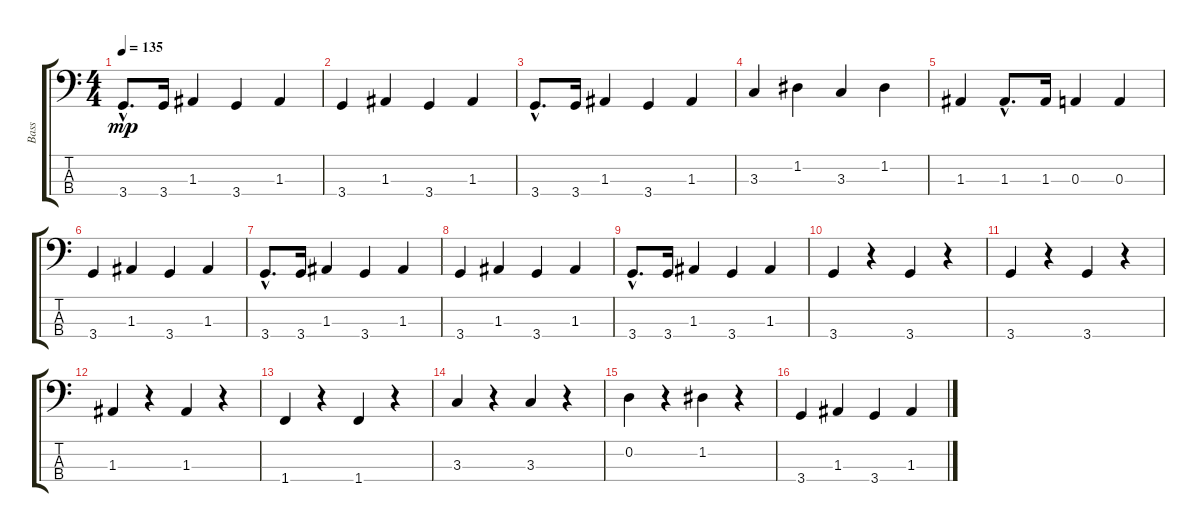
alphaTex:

\track ("Bass" "Bass") {instrument slapbass2}
\staff {score tabs}
\tuning (G2 D2 A1 E1) {hide}
\ts (4 4)
\tempo 135
\clef f4
\ks c
3.4{hac}.8{d dy mp} 3.4.16 1.3.4 3.4.4 1.3.4 |
3.4.4 1.3.4 3.4.4 1.3.4 |
3.4{hac}.8{d} 3.4.16 1.3.4 3.4.4 1.3.4 |
3.3.4 1.2.4 3.3.4 1.2.4 |
1.3.4 1.3{hac}.8{d} 1.3.16 0.3.4 0.3.4 |
3.4.4 1.3.4 3.4.4 1.3.4 |
3.4{hac}.8{d} 3.4.16 1.3.4 3.4.4 1.3.4 |
3.4.4 1.3.4 3.4.4 1.3.4 |
3.4{hac}.8{d} 3.4.16 1.3.4 3.4.4 1.3.4 |
3.4.4 r.4 3.4.4 r.4 |
3.4.4 r.4 3.4.4 r.4 |
1.3.4 r.4 1.3.4 r.4 |
1.4.4 r.4 1.4.4 r.4 |
3.3.4 r.4 3.3.4 r.4 |
0.2.4 r.4 1.2.4 r.4 |
3.4.4 1.3.4 3.4.4 1.3.4
